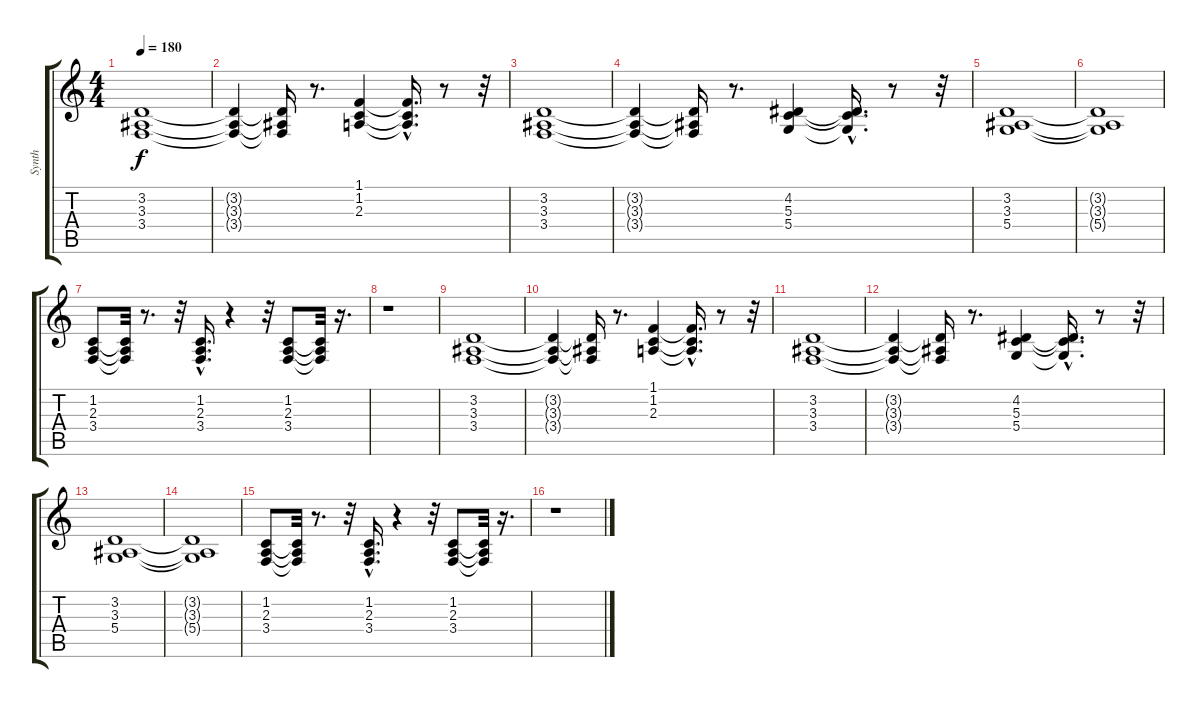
\track ("Synth" "Synth") {instrument synthstrings1}
\staff {score tabs}
\tuning (E4 B3 G3 D3 A2 E2) {hide}
\ts (4 4)
\tempo 180
\clef g2
\ks c
(3.2 3.3 3.4).1{dy f} |
(3.2{t} 3.3{t} 3.4{t}).4 (3.2{t} 3.3{t} 3.4{t}).16 r.8{d} (1.1 1.2 2.3).4 (1.1{hac t} 1.2{hac t} 2.3{hac t}).16{d} r.8 r.32 |
(3.2 3.3 3.4).1 |
(3.2{t} 3.3{t} 3.4{t}).4 (3.2{t} 3.3{t} 3.4{t}).16 r.8{d} (4.2 5.3 5.4).4 (4.2{hac t} 5.3{hac t} 5.4{hac t}).16{d} r.8 r.32 |
(3.2 3.3 5.4).1 |
(3.2{t} 3.3{t} 5.4{t}).1 |
(1.2 2.3 3.4).8 (1.2{t} 2.3{t} 3.4{t}).32 r.8{d} r.32 (1.2{hac} 2.3{hac} 3.4{hac}).16{d} r.4 r.32 (1.2 2.3 3.4).8 (1.2{t} 2.3{t} 3.4{t}).32 r.16{d} |
r.1 |
(3.2 3.3 3.4).1 |
(3.2{t} 3.3{t} 3.4{t}).4 (3.2{t} 3.3{t} 3.4{t}).16 r.8{d} (1.1 1.2 2.3).4 (1.1{hac t} 1.2{hac t} 2.3{hac t}).16{d} r.8 r.32 |
(3.2 3.3 3.4).1 |
(3.2{t} 3.3{t} 3.4{t}).4 (3.2{t} 3.3{t} 3.4{t}).16 r.8{d} (4.2 5.3 5.4).4 (4.2{hac t} 5.3{hac t} 5.4{hac t}).16{d} r.8 r.32 |
(3.2 3.3 5.4).1 |
(3.2{t} 3.3{t} 5.4{t}).1 |
(1.2 2.3 3.4).8 (1.2{t} 2.3{t} 3.4{t}).32 r.8{d} r.32 (1.2{hac} 2.3{hac} 3.4{hac}).16{d} r.4 r.32 (1.2 2.3 3.4).8 (1.2{t} 2.3{t} 3.4{t}).32 r.16{d} |
r.1
